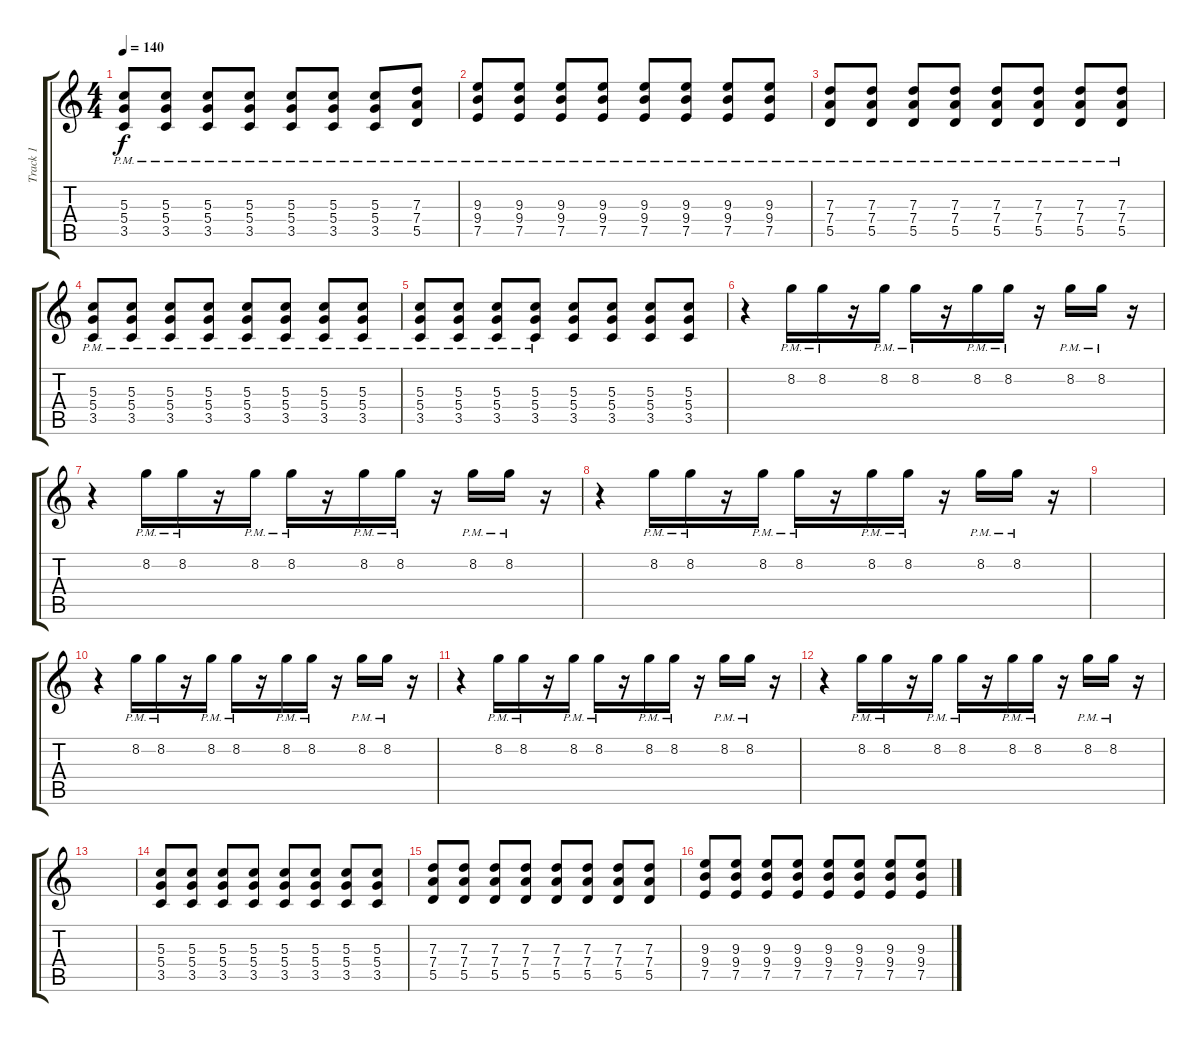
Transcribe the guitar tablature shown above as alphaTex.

\track ("Track 1" "Track 1") {instrument distortionguitar}
\staff {score tabs}
\tuning (E4 B3 G3 D3 A2 E2) {hide}
\ts (4 4)
\tempo 140
\clef g2
\ks c
(5.3{pm} 5.4{pm} 3.5{pm}).8{dy f} (5.3{pm} 5.4{pm} 3.5{pm}).8 (5.3{pm} 5.4{pm} 3.5{pm}).8 (5.3{pm} 5.4{pm} 3.5{pm}).8 (5.3{pm} 5.4{pm} 3.5{pm}).8 (5.3{pm} 5.4{pm} 3.5{pm}).8 (5.3{pm} 5.4{pm} 3.5{pm}).8 (7.3{pm} 7.4{pm} 5.5{pm}).8 |
(9.3{pm} 9.4{pm} 7.5{pm}).8 (9.3{pm} 9.4{pm} 7.5{pm}).8 (9.3{pm} 9.4{pm} 7.5{pm}).8 (9.3{pm} 9.4{pm} 7.5{pm}).8 (9.3{pm} 9.4{pm} 7.5{pm}).8 (9.3{pm} 9.4{pm} 7.5{pm}).8 (9.3{pm} 9.4{pm} 7.5{pm}).8 (9.3{pm} 9.4{pm} 7.5{pm}).8 |
(7.3{pm} 7.4{pm} 5.5{pm}).8 (7.3{pm} 7.4{pm} 5.5{pm}).8 (7.3{pm} 7.4{pm} 5.5{pm}).8 (7.3{pm} 7.4{pm} 5.5{pm}).8 (7.3{pm} 7.4{pm} 5.5{pm}).8 (7.3{pm} 7.4{pm} 5.5{pm}).8 (7.3{pm} 7.4{pm} 5.5{pm}).8 (7.3{pm} 7.4{pm} 5.5{pm}).8 |
(5.3{pm} 5.4{pm} 3.5{pm}).8 (5.3{pm} 5.4{pm} 3.5{pm}).8 (5.3{pm} 5.4{pm} 3.5{pm}).8 (5.3{pm} 5.4{pm} 3.5{pm}).8 (5.3{pm} 5.4{pm} 3.5{pm}).8 (5.3{pm} 5.4{pm} 3.5{pm}).8 (5.3{pm} 5.4{pm} 3.5{pm}).8 (5.3{pm} 5.4{pm} 3.5{pm}).8 |
(5.3{pm} 5.4{pm} 3.5{pm}).8 (5.3{pm} 5.4{pm} 3.5{pm}).8 (5.3{pm} 5.4{pm} 3.5{pm}).8 (5.3{pm} 5.4{pm} 3.5{pm}).8 (5.3 5.4 3.5).8 (5.3 5.4 3.5).8 (5.3 5.4 3.5).8 (5.3 5.4 3.5).8 |
r.4 8.2{pm}.16 8.2{pm}.16 r.16 8.2{pm}.16 8.2{pm}.16 r.16 8.2{pm}.16 8.2{pm}.16 r.16 8.2{pm}.16 8.2{pm}.16 r.16 |
r.4 8.2{pm}.16 8.2{pm}.16 r.16 8.2{pm}.16 8.2{pm}.16 r.16 8.2{pm}.16 8.2{pm}.16 r.16 8.2{pm}.16 8.2{pm}.16 r.16 |
r.4 8.2{pm}.16 8.2{pm}.16 r.16 8.2{pm}.16 8.2{pm}.16 r.16 8.2{pm}.16 8.2{pm}.16 r.16 8.2{pm}.16 8.2{pm}.16 r.16 |
|
r.4 8.2{pm}.16 8.2{pm}.16 r.16 8.2{pm}.16 8.2{pm}.16 r.16 8.2{pm}.16 8.2{pm}.16 r.16 8.2{pm}.16 8.2{pm}.16 r.16 |
r.4 8.2{pm}.16 8.2{pm}.16 r.16 8.2{pm}.16 8.2{pm}.16 r.16 8.2{pm}.16 8.2{pm}.16 r.16 8.2{pm}.16 8.2{pm}.16 r.16 |
r.4 8.2{pm}.16 8.2{pm}.16 r.16 8.2{pm}.16 8.2{pm}.16 r.16 8.2{pm}.16 8.2{pm}.16 r.16 8.2{pm}.16 8.2{pm}.16 r.16 |
|
(5.3 5.4 3.5).8 (5.3 5.4 3.5).8 (5.3 5.4 3.5).8 (5.3 5.4 3.5).8 (5.3 5.4 3.5).8 (5.3 5.4 3.5).8 (5.3 5.4 3.5).8 (5.3 5.4 3.5).8 |
(7.3 7.4 5.5).8 (7.3 7.4 5.5).8 (7.3 7.4 5.5).8 (7.3 7.4 5.5).8 (7.3 7.4 5.5).8 (7.3 7.4 5.5).8 (7.3 7.4 5.5).8 (7.3 7.4 5.5).8 |
(9.3 9.4 7.5).8 (9.3 9.4 7.5).8 (9.3 9.4 7.5).8 (9.3 9.4 7.5).8 (9.3 9.4 7.5).8 (9.3 9.4 7.5).8 (9.3 9.4 7.5).8 (9.3 9.4 7.5).8
